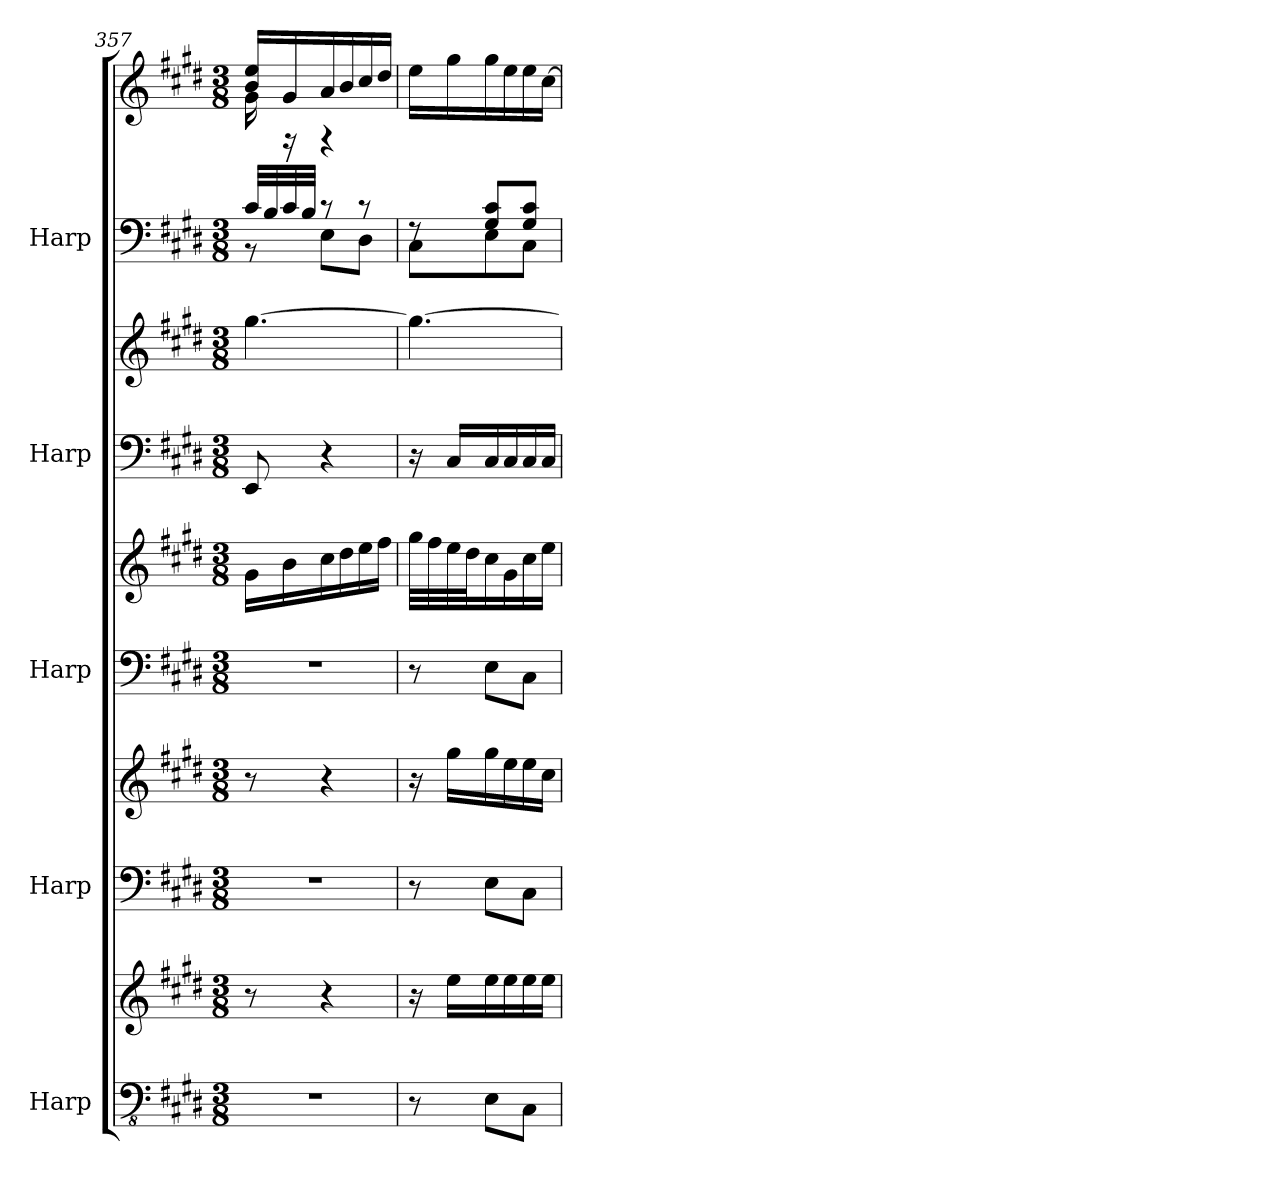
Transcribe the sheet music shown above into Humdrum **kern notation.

**kern	**kern	**kern	**kern	**kern	**kern	**kern	**kern	**kern	**kern
*part5	*part5	*part4	*part4	*part3	*part3	*part2	*part2	*part1	*part1
*staff10	*staff9	*staff8	*staff7	*staff6	*staff5	*staff4	*staff3	*staff2	*staff1
*I"Harp	*	*I"Harp	*	*I"Harp	*	*I"Harp	*	*I"Harp	*
*I'Hp	*	*I'Hp	*	*I'Hp	*	*I'Hp	*	*I'Hp	*
*clefFv4	*clefG2	*clefF4	*clefG2	*clefF4	*clefG2	*clefF4	*clefG2	*clefF4	*clefG2
*k[f#c#g#d#]	*k[f#c#g#d#]	*k[f#c#g#d#]	*k[f#c#g#d#]	*k[f#c#g#d#]	*k[f#c#g#d#]	*k[f#c#g#d#]	*k[f#c#g#d#]	*k[f#c#g#d#]	*k[f#c#g#d#]
*M3/8	*M3/8	*M3/8	*M3/8	*M3/8	*M3/8	*M3/8	*M3/8	*M3/8	*M3/8
=357	=357	=357	=357	=357	=357	=357	=357	=357	=357
*	*	*	*	*	*	*	*	*^	*^
4.r	8r	4.r	8r	4.r	16g#\LL	8EE/	[4.gg#\	32c#/LLL	8r	16b/ 16ee/LL	16g#\
.	.	.	.	.	.	.	.	32B/	.	.	.
.	.	.	.	.	16b\	.	.	32c#/	.	16g#/	16rF
.	.	.	.	.	.	.	.	32B/JJJ	.	.	.
.	4r	.	4r	.	16cc#\	4r	.	8r	8E\L	16a/	4rF
.	.	.	.	.	16dd#\	.	.	.	.	16b/	.
.	.	.	.	.	16ee\	.	.	8r	8D#\J	16cc#/	.
.	.	.	.	.	16ff#\JJ	.	.	.	.	16dd#/JJ	.
*	*	*	*	*	*	*	*	*	*	*v	*v
=358	=358	=358	=358	=358	=358	=358	=358	=358	=358	=358
8r	16r	8r	16r	8r	32gg#\LLL	16r	4.gg#\_	8rF	8C#\L	16ee\LL
.	.	.	.	.	32ff#\	.	.	.	.	.
.	16ee\LL	.	16gg#\LL	.	32ee\	16C#/LL	.	.	.	16gg#\
.	.	.	.	.	32dd#\J	.	.	.	.	.
8EE\L	16ee\	8E\L	16gg#\	8E\L	16cc#\	16C#/	.	8G#/ 8c#/L	8E\	16gg#\
.	16ee\	.	16ee\	.	16g#\	16C#/	.	.	.	16ee\
8CC#\J	16ee\	8C#\J	16ee\	8C#\J	16cc#\	16C#/	.	8G#/ 8c#/J	8C#\J	16ee\
.	16ee\JJ	.	16cc#\JJ	.	16ee\JJ	16C#/JJ	.	.	.	[16cc#\JJ
*	*	*	*	*	*	*	*	*v	*v	*
=	=	=	=	=	=	=	=	=	=
*-	*-	*-	*-	*-	*-	*-	*-	*-	*-
